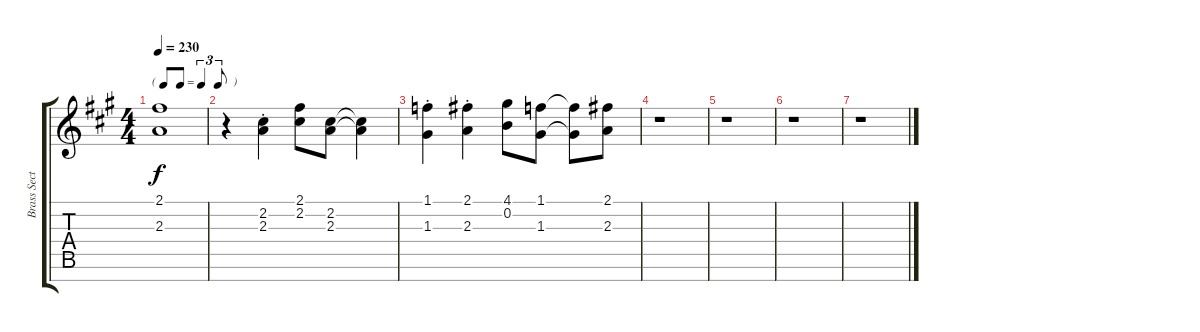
\track ("Brass Section" "Brass Sect") {instrument brasssection}
\staff {score tabs}
\tuning (E5 B4 G4 D4 A3 E3 B2) {hide}
\ts (4 4)
\tf triplet8th
\tempo 230
\clef g2
\ks a
(2.1{t} 2.3{t}).1{dy f} |
r.4 (2.2{st} 2.3{st}).4 (2.1 2.2).8 (2.2 2.3).8 (2.2{t} 2.3{t}).4 |
(1.1{st} 1.3{st}).4 (2.1{st} 2.3{st}).4 (4.1 0.2).8 (1.1 1.3).8 (1.1{t} 1.3{t}).8 (2.1 2.3).8 |
r.1 |
r.1 |
r.1 |
r.1
